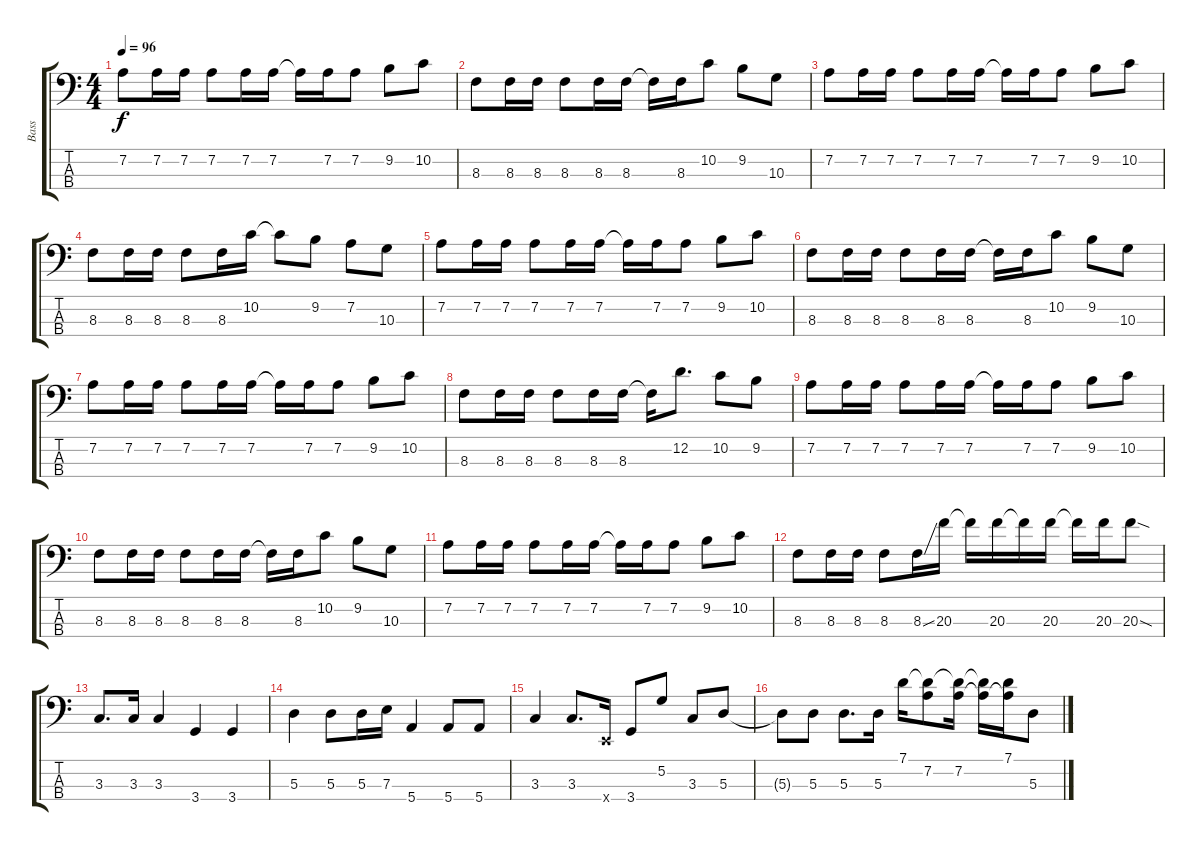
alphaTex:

\track ("Bass" "Bass") {instrument electricbassfinger}
\staff {score tabs}
\tuning (G2 D2 A1 E1) {hide}
\ts (4 4)
\tempo 96
\clef f4
\ks c
7.2.8{dy f} 7.2.16 7.2.16 7.2.8 7.2.16 7.2.16 7.2{t}.16 7.2.16 7.2.8 9.2.8 10.2.8 |
8.3.8 8.3.16 8.3.16 8.3.8 8.3.16 8.3.16 8.3{t}.16 8.3.16 10.2.8 9.2.8 10.3.8 |
7.2.8 7.2.16 7.2.16 7.2.8 7.2.16 7.2.16 7.2{t}.16 7.2.16 7.2.8 9.2.8 10.2.8 |
8.3.8 8.3.16 8.3.16 8.3.8 8.3.16 10.2.16 10.2{t}.8 9.2.8 7.2.8 10.3.8 |
7.2.8 7.2.16 7.2.16 7.2.8 7.2.16 7.2.16 7.2{t}.16 7.2.16 7.2.8 9.2.8 10.2.8 |
8.3.8 8.3.16 8.3.16 8.3.8 8.3.16 8.3.16 8.3{t}.16 8.3.16 10.2.8 9.2.8 10.3.8 |
7.2.8 7.2.16 7.2.16 7.2.8 7.2.16 7.2.16 7.2{t}.16 7.2.16 7.2.8 9.2.8 10.2.8 |
8.3.8 8.3.16 8.3.16 8.3.8 8.3.16 8.3.16 8.3{t}.16 12.2.8{d} 10.2.8 9.2.8 |
7.2.8 7.2.16 7.2.16 7.2.8 7.2.16 7.2.16 7.2{t}.16 7.2.16 7.2.8 9.2.8 10.2.8 |
8.3.8 8.3.16 8.3.16 8.3.8 8.3.16 8.3.16 8.3{t}.16 8.3.16 10.2.8 9.2.8 10.3.8 |
7.2.8 7.2.16 7.2.16 7.2.8 7.2.16 7.2.16 7.2{t}.16 7.2.16 7.2.8 9.2.8 10.2.8 |
8.3.8 8.3.16 8.3.16 8.3.8 8.3{ss}.16 20.3.16 20.3{t}.16 20.3.16 20.3{t}.16 20.3.16 20.3{t}.16 20.3.16 20.3{sod}.8 |
3.3.8{d} 3.3.16 3.3.4 3.4.4 3.4.4 |
5.3.4 5.3.8 5.3.16 7.3.16 5.4.4 5.4.8 5.4.8 |
3.3.4 3.3.8{d} 0.4{x}.16 3.4.8 5.2.8 3.3.8 5.3.8 |
5.3{t}.8 5.3.8 5.3.8{d} 5.3.16 7.1.16 (7.1{t} 7.2).8 (7.1{t} 7.2).16 (7.1{t} 7.2{t}).16 (7.1 7.2{t}).16 5.3.8
